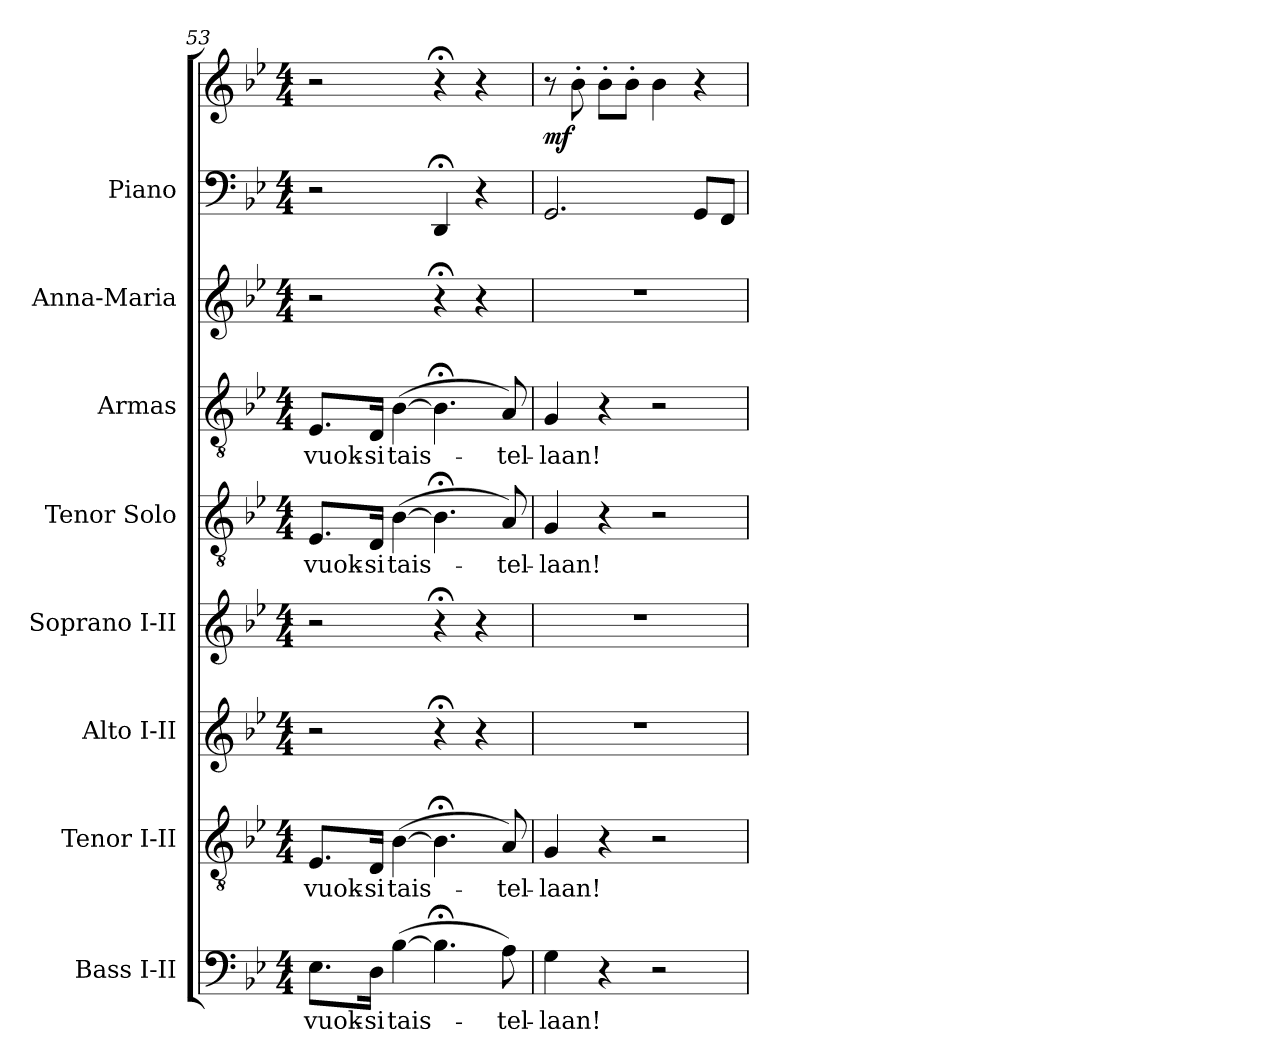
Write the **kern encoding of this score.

**kern	**text	**kern	**text	**kern	**kern	**kern	**text	**kern	**text	**kern	**kern	**kern	**dynam
*part8	*part8	*part7	*part7	*part6	*part5	*part4	*part4	*part3	*part3	*part2	*part1	*part1	*part1
*staff9	*staff9	*staff8	*staff8	*staff7	*staff6	*staff5	*staff5	*staff4	*staff4	*staff3	*staff2	*staff1	*staff1/2
*I"Bass I-II	*	*I"Tenor I-II	*	*I"Alto I-II	*I"Soprano I-II	*I"Tenor Solo	*	*I"Armas	*	*I"Anna-Maria	*I"Piano	*	*
*I'B.	*	*I'T.	*	*I'A.	*I'S.	*I'T. Solo	*	*I'Armas	*	*I'A-M	*I'Pno.	*	*
*clefF4	*	*clefGv2	*	*clefG2	*clefG2	*clefGv2	*	*clefGv2	*	*clefG2	*clefF4	*clefG2	*
*	*	*ITrd7c12	*	*	*	*ITrd7c12	*	*ITrd7c12	*	*	*	*	*
*k[b-e-]	*	*k[b-e-]	*	*k[b-e-]	*k[b-e-]	*k[b-e-]	*	*k[b-e-]	*	*k[b-e-]	*k[b-e-]	*k[b-e-]	*
*B-:	*	*B-:	*	*B-:	*B-:	*B-:	*	*B-:	*	*B-:	*B-:	*B-:	*
*M4/4	*	*M4/4	*	*M4/4	*M4/4	*M4/4	*	*M4/4	*	*M4/4	*M4/4	*M4/4	*
=53	=53	=53	=53	=53	=53	=53	=53	=53	=53	=53	=53	=53	=53
!	!LO:LY:b:color=#000000	!	!	!	!	!	!	!	!	!	!	!	!
!	!	!	!LO:LY:b:color=#000000	!	!	!	!	!	!	!	!	!	!
!	!	!	!	!	!	!	!LO:LY:b:color=#000000	!	!	!	!	!	!
!	!	!	!	!	!	!	!	!	!LO:LY:b:color=#000000	!	!	!	!
8.E-i\L	vuok-	8.EE-i/L	vuok-	2r	2r	8.EE-i/L	vuok-	8.EE-i/L	vuok-	2r	2r	2r	.
!	!LO:LY:b:color=#000000	!	!	!	!	!	!	!	!	!	!	!	!
!	!	!	!LO:LY:b:color=#000000	!	!	!	!	!	!	!	!	!	!
!	!	!	!	!	!	!	!LO:LY:b:color=#000000	!	!	!	!	!	!
!	!	!	!	!	!	!	!	!	!LO:LY:b:color=#000000	!	!	!	!
16Di\Jk	-si	16DDi/Jk	-si	.	.	16DDi/Jk	-si	16DDi/Jk	-si	.	.	.	.
!	!LO:LY:b:color=#000000	!	!	!	!	!	!	!	!	!	!	!	!
!	!	!	!LO:LY:b:color=#000000	!	!	!	!	!	!	!	!	!	!
!	!	!	!	!	!	!	!LO:LY:b:color=#000000	!	!	!	!	!	!
!	!	!	!	!	!	!	!	!	!LO:LY:b:color=#000000	!	!	!	!
([>4B-i\	tais-	([>4BB-i\	tais-	.	.	([>4BB-i\	tais-	([>4BB-i\	tais-	.	.	.	.
4.B-;i\]	.	4.BB-;i\]	.	4r;	4r;	4.BB-;i\]	.	4.BB-;i\]	.	4r;	4DD;i/	4r;	.
.	.	.	.	4r	4r	.	.	.	.	4r	4r	4r	.
!	!LO:LY:b:color=#000000	!	!	!	!	!	!	!	!	!	!	!	!
!	!	!	!LO:LY:b:color=#000000	!	!	!	!	!	!	!	!	!	!
!	!	!	!	!	!	!	!LO:LY:b:color=#000000	!	!	!	!	!	!
!	!	!	!	!	!	!	!	!	!LO:LY:b:color=#000000	!	!	!	!
8Ai\)	-tel-	8AAi/)	-tel-	.	.	8AAi/)	-tel-	8AAi/)	-tel-	.	.	.	.
=54	=54	=54	=54	=54	=54	=54	=54	=54	=54	=54	=54	=54	=54
!	!LO:LY:b:color=#000000	!	!	!	!	!	!	!	!	!	!	!	!
!	!	!	!LO:LY:b:color=#000000	!	!	!	!	!	!	!	!	!	!
!	!	!	!	!	!	!	!LO:LY:b:color=#000000	!	!	!	!	!	!
*	*	*	*	*	*	*	*	*	*	*	*	*MM72	*
!	!	!	!	!	!	!	!	!	!LO:LY:b:color=#000000	!	!	!	!
4Gi\	-laan!	4GGi/	-laan!	1r	1r	4GGi/	-laan!	4GGi/	-laan!	1r	2.GGi/	8r	mf
.	.	.	.	.	.	.	.	.	.	.	.	8b-'i\	.
4r	.	4r	.	.	.	4r	.	4r	.	.	.	8b-'i\L	.
.	.	.	.	.	.	.	.	.	.	.	.	8b-'i\J	.
2r	.	2r	.	.	.	2r	.	2r	.	.	.	4b-i\	.
.	.	.	.	.	.	.	.	.	.	.	8GGi/L	4r	.
.	.	.	.	.	.	.	.	.	.	.	8FFi/J	.	.
=	=	=	=	=	=	=	=	=	=	=	=	=	=
*-	*-	*-	*-	*-	*-	*-	*-	*-	*-	*-	*-	*-	*-
